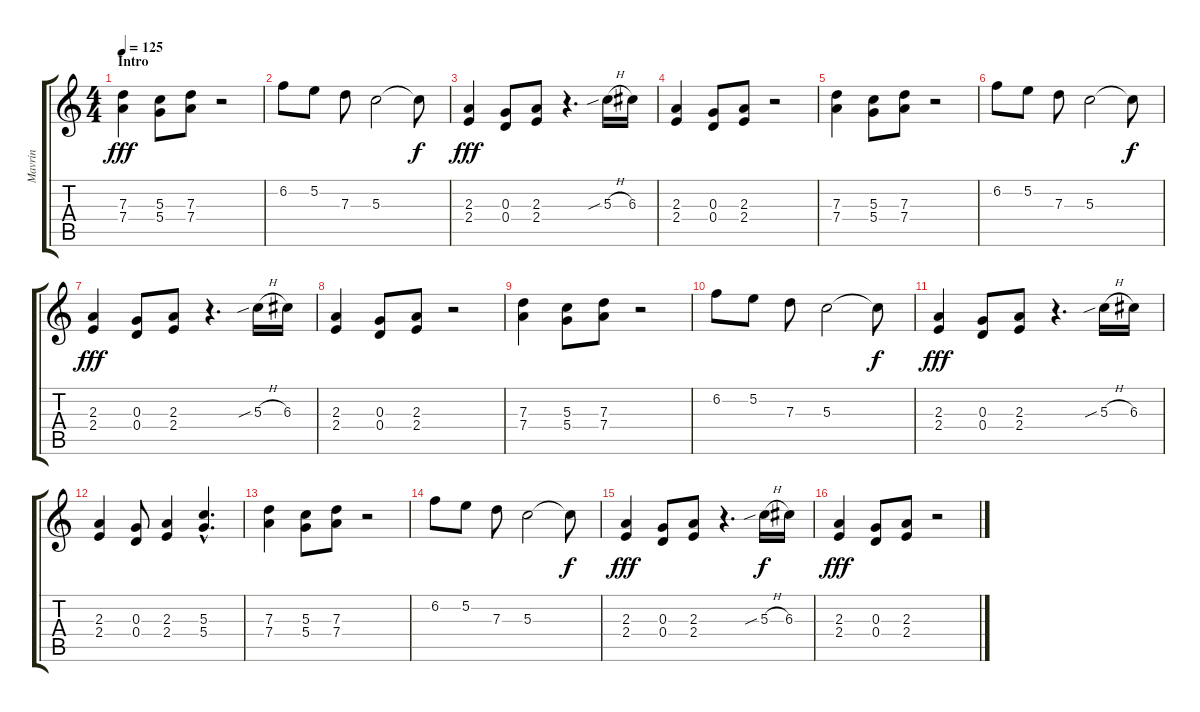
\track ("Mavrin" "Mavrin") {instrument distortionguitar}
\staff {score tabs}
\tuning (E4 B3 G3 D3 A2 E2) {hide}
\ts (4 4)
\section ("" "Intro")
\tempo 125
\clef g2
\ks c
(7.3 7.4).4{dy fff instrument distortionguitar} (5.3 5.4).8 (7.3 7.4).8 r.2 |
6.2.8 5.2.8 7.3.8 5.3.2 5.3{t}.8{dy f} |
(2.3 2.4).4{dy fff} (0.3 0.4).8 (2.3 2.4).8 r.4{d} 5.3{sib h}.16 6.3.16 |
(2.3 2.4).4 (0.3 0.4).8 (2.3 2.4).8 r.2 |
(7.3 7.4).4 (5.3 5.4).8 (7.3 7.4).8 r.2 |
6.2.8 5.2.8 7.3.8 5.3.2 5.3{t}.8{dy f} |
(2.3 2.4).4{dy fff} (0.3 0.4).8 (2.3 2.4).8 r.4{d} 5.3{sib h}.16 6.3.16 |
(2.3 2.4).4 (0.3 0.4).8 (2.3 2.4).8 r.2 |
(7.3 7.4).4 (5.3 5.4).8 (7.3 7.4).8 r.2 |
6.2.8 5.2.8 7.3.8 5.3.2 5.3{t}.8{dy f} |
(2.3 2.4).4{dy fff} (0.3 0.4).8 (2.3 2.4).8 r.4{d} 5.3{sib h}.16 6.3.16 |
(2.3 2.4).4 (0.3 0.4).8 (2.3 2.4).4 (5.3{hac} 5.4{hac}).4{d} |
(7.3 7.4).4 (5.3 5.4).8 (7.3 7.4).8 r.2 |
6.2.8 5.2.8 7.3.8 5.3.2 5.3{t}.8{dy f} |
(2.3 2.4).4{dy fff} (0.3 0.4).8 (2.3 2.4).8 r.4{d} 5.3{sib h}.16{dy f} 6.3.16 |
(2.3 2.4).4{dy fff} (0.3 0.4).8 (2.3 2.4).8 r.2
